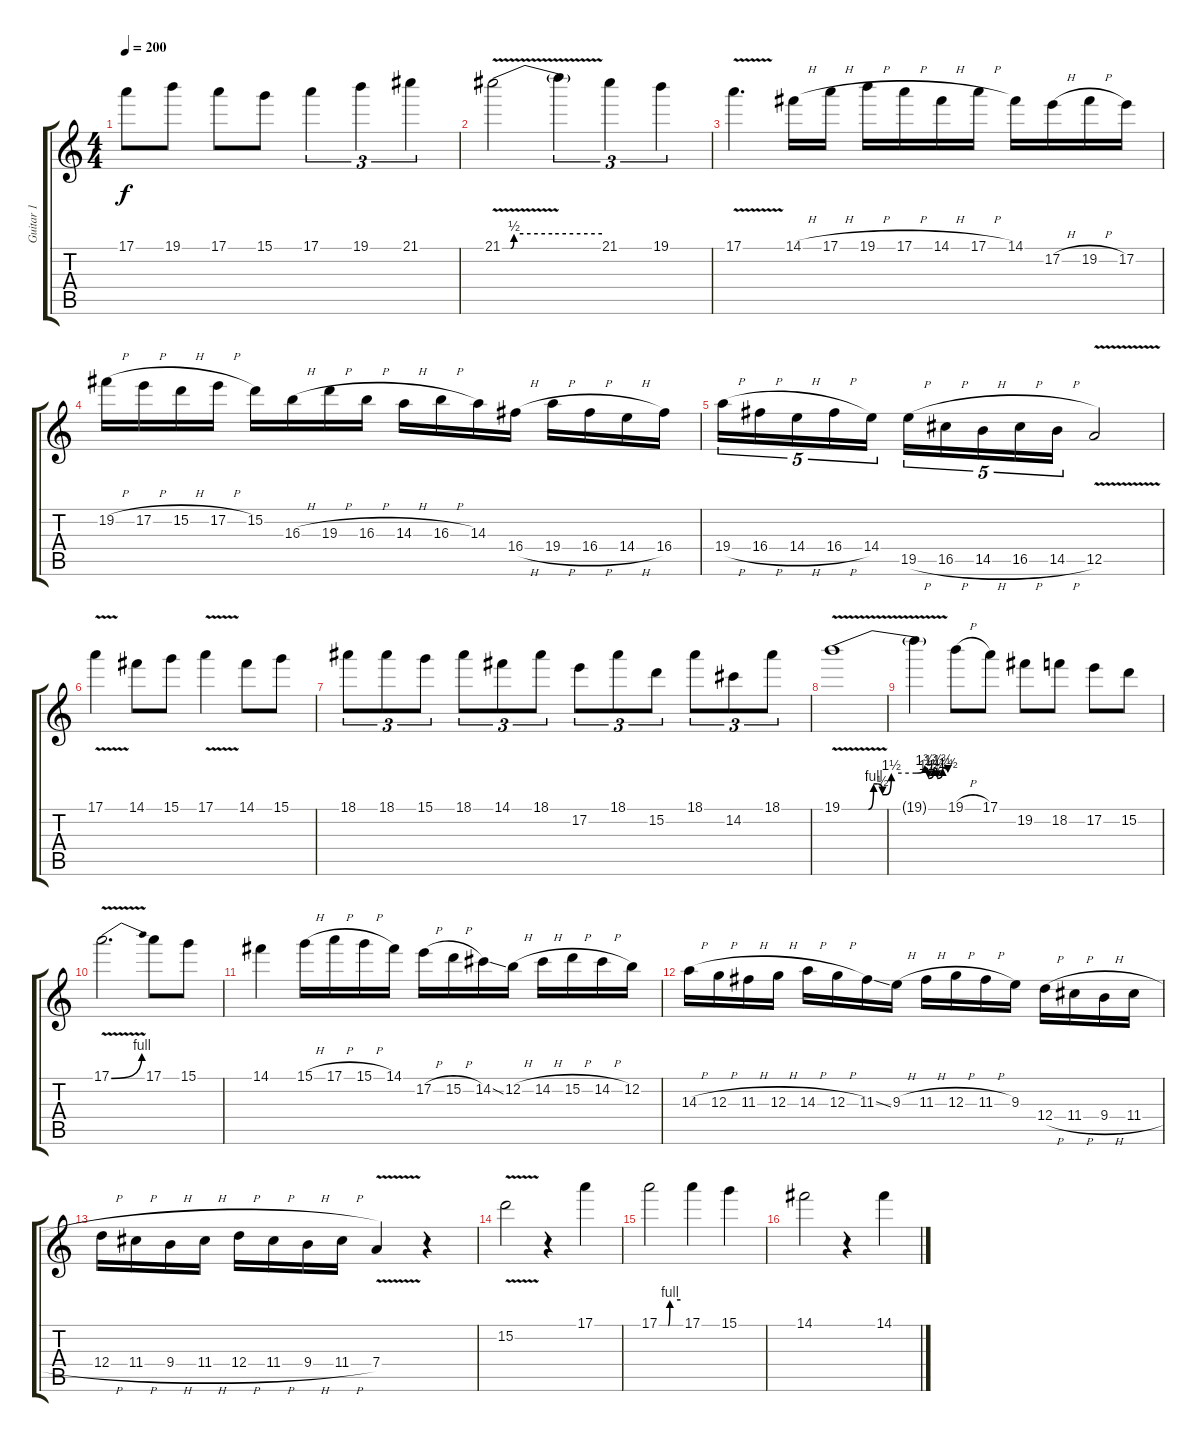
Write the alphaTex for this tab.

\track ("Guitar 1" "Guitar 1") {instrument distortionguitar}
\staff {score tabs}
\tuning (E4 B3 G3 D3 A2 E2) {hide}
\ts (4 4)
\tempo 200
\clef g2
\ks c
17.1.8{dy f} 19.1.8 17.1.8 15.1.8 17.1.4{tu (3 2)} 19.1.4{tu (3 2)} 21.1.4{tu (3 2)} |
21.1{be (custom 0 0 5 0 7 2 30 2 60 2) v}.2 21.1{t}.4{tu (3 2)} 21.1.4{tu (3 2)} 19.1.4{tu (3 2)} |
17.1{v}.4{d} 14.1{h}.16 17.1{h}.16 19.1{h}.16 17.1{h}.16 14.1{h}.16 17.1{h}.16 14.1.16 17.2{h}.16 19.2{h}.16 17.2.16 |
19.2{h}.16 17.2{h}.16 15.2{h}.16 17.2{h}.16 15.2.16 16.3{h}.16 19.3{h}.16 16.3{h}.16 14.3{h}.16 16.3{h}.16 14.3.16 16.4{h}.16 19.4{h}.16 16.4{h}.16 14.4{h}.16 16.4.16 |
19.4{h}.16{tu (5 4)} 16.4{h}.16{tu (5 4)} 14.4{h}.16{tu (5 4)} 16.4{h}.16{tu (5 4)} 14.4.16{tu (5 4)} 19.5{h}.16{tu (5 4)} 16.5{h}.16{tu (5 4)} 14.5{h}.16{tu (5 4)} 16.5{h}.16{tu (5 4)} 14.5{h}.16{tu (5 4)} 12.5{v}.2 |
17.1{v}.4 14.1.8 15.1.8 17.1{v}.4 14.1.8 15.1.8 |
18.1.8{tu (3 2)} 18.1.8{tu (3 2)} 15.1.8{tu (3 2)} 18.1.8{tu (3 2)} 14.1.8{tu (3 2)} 18.1.8{tu (3 2)} 17.2.8{tu (3 2)} 18.1.8{tu (3 2)} 15.2.8{tu (3 2)} 18.1.8{tu (3 2)} 14.2.8{tu (3 2)} 18.1.8{tu (3 2)} |
19.1{be (custom 0 0 15 0 18 4 20 4 23 2 25 2 28 6 42 6 47 7 49 5 52 7 54 5 57 7 60 6) v}.1 |
19.1{t}.4 19.1{h}.8 17.1.8 19.2.8 18.2.8 17.2.8 15.2.8 |
17.1{be (bend 0 0 60 4) v}.2{d} 17.1.8 15.1.8 |
14.1.4 15.1{h}.16 17.1{h}.16 15.1{h}.16 14.1.16 17.2{h}.16 15.2{h}.16 14.2{ss}.16 12.2{h}.16 14.2{h}.16 15.2{h}.16 14.2{h}.16 12.2.16 |
14.3{h}.16 12.3{h}.16 11.3{h}.16 12.3{h}.16 14.3{h}.16 12.3{h}.16 11.3{ss}.16 9.3{h}.16 11.3{h}.16 12.3{h}.16 11.3{h}.16 9.3.16 12.4{h}.16 11.4{h}.16 9.4{h}.16 11.4{h}.16 |
12.4{h}.16 11.4{h}.16 9.4{h}.16 11.4{h}.16 12.4{h}.16 11.4{h}.16 9.4{h}.16 11.4{h}.16 7.4{v}.4 r.4 |
15.2{v}.2 r.4 17.1.4 |
17.1{be (custom 0 0 25 0 30 4 60 4)}.2 17.1.4 15.1.4 |
14.1.2 r.4 14.1.4
